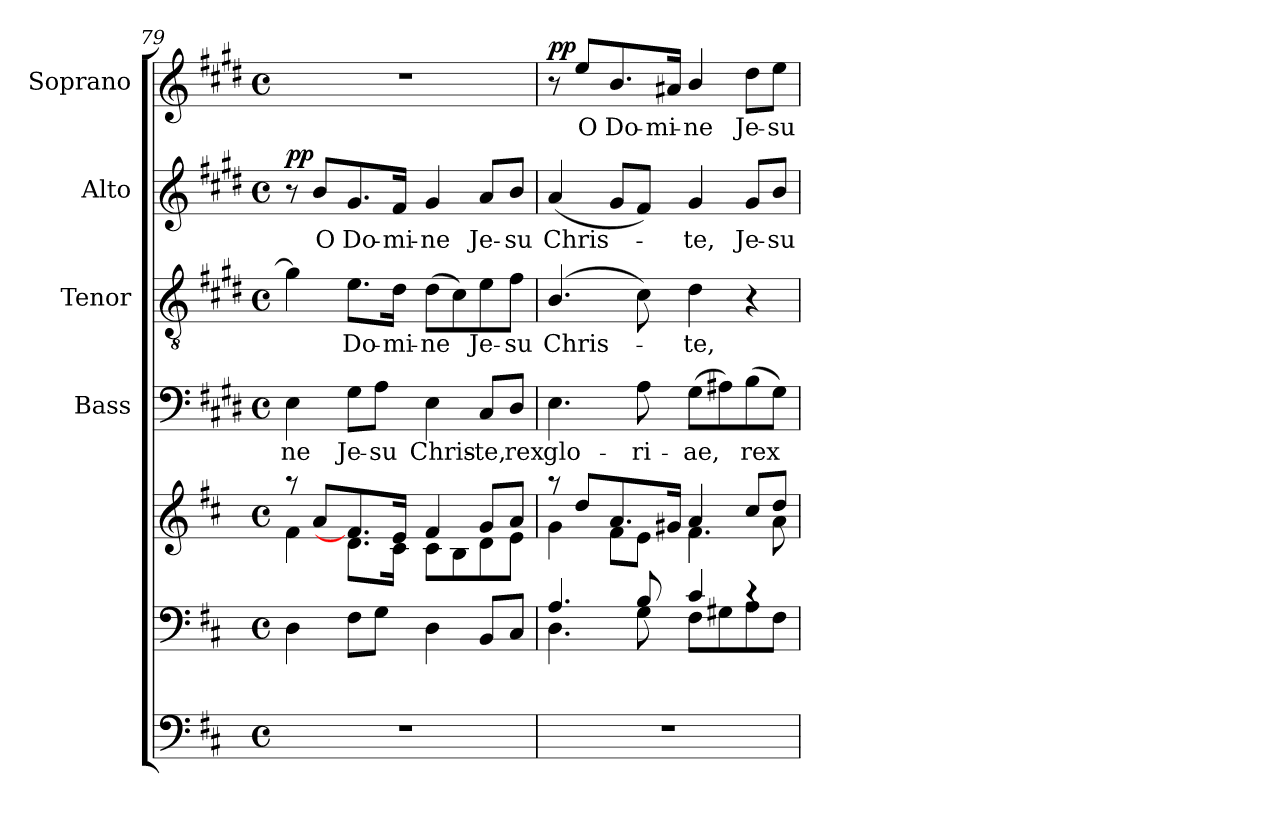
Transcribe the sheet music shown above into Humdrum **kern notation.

**kern	**kern	**kern	**kern	**text	**kern	**text	**kern	**text	**dynam	**kern	**text	**dynam
*part6	*part5	*part5	*part4	*part4	*part3	*part3	*part2	*part2	*part2	*part1	*part1	*part1
*staff7	*staff6	*staff5	*staff4	*staff4	*staff3	*staff3	*staff2	*staff2	*staff2	*staff1	*staff1	*staff1
*	*	*	*I"Bass	*	*I"Tenor	*	*I"Alto	*	*	*I"Soprano	*	*
*	*	*	*I'B	*	*I'T	*	*I'A	*	*	*I'S	*	*
*clefF4	*clefF4	*clefG2	*clefF4	*	*clefGv2	*	*clefG2	*	*	*clefG2	*	*
*	*	*	*ITrd1c2	*	*ITrd1c2	*	*ITrd1c2	*	*	*ITrd1c2	*	*
*k[f#c#]	*k[f#c#]	*k[f#c#]	*k[f#c#]	*	*k[f#c#]	*	*k[f#c#]	*	*	*k[f#c#]	*	*
*D:	*D:	*D:	*D:	*	*D:	*	*D:	*	*	*D:	*	*
*M4/4	*M4/4	*M4/4	*M4/4	*	*M4/4	*	*M4/4	*	*	*M4/4	*	*
*met(c)	*met(c)	*met(c)	*met(c)	*	*met(c)	*	*met(c)	*	*	*met(c)	*	*
=79	=79	=79	=79	=79	=79	=79	=79	=79	=79	=79	=79	=79
*	*	*^	*	*	*	*	*	*	*	*	*	*
!	!	!	!	!	!	!	!	!	!	!LO:DY:b	!	!	!
1r	4D\	8raa	4f#\	4D\	-ne	4f#\]	.	8r	.	pp	1r	.	.
.	.	8a/L	.	.	.	.	.	8a/L	O	.	.	.	.
.	8F#\L	8.f#/]	8.d\L	8F#\L	Je-	8.d\L	Do-	8.f#/	Do-	.	.	.	.
.	8G\J	.	.	8G\J	-su	.	.	.	.	.	.	.	.
.	.	16e/Jk	16c#\Jk	.	.	16c#\Jk	-mi-	16e/Jk	-mi-	.	.	.	.
.	4D\	4f#/	8c#\L	4D\	Chris-	(8c#\L	-ne	4f#/	-ne	.	.	.	.
.	.	.	8B\	.	.	8B\)	.	.	.	.	.	.	.
.	8BB/L	8g/L	8d\	8BB/L	-te,	8d\	Je-	8g/L	Je-	.	.	.	.
.	8C#/J	8a/J	8e\J	8C#/J	rex	8e\J	-su	8a/J	-su	.	.	.	.
!!LO:PB:g=z
=80	=80	=80	=80	=80	=80	=80	=80	=80	=80	=80	=80	=80	=80
*	*^	*	*	*	*	*	*	*	*	*	*	*	*
!	!	!	!	!	!	!	!	!	!	!	!	!	!	!LO:DY:b
1r	4.A/	4.D\	8raa	4g\	4.D\	glo-	(4.A/	Chris-	(4g/	Chris-	.	8r	.	pp
.	.	.	8dd/L	.	.	.	.	.	.	.	.	8dd/L	O	.
.	.	.	8.a/	8f#\L	.	.	.	.	8f#/L	.	.	8.a/	Do-	.
.	8B/	8G\	.	8e\J	8G\	-ri-	8B\)	.	8e/J)	.	.	.	.	.
.	.	.	16g#X/Jk	.	.	.	.	.	.	.	.	16g#X/Jk	-mi-	.
.	4c#/	8F#\L	4a/	4.f#\	(8F#\L	-ae,	4c#\	-te,	4f#/	-te,	.	4a/	-ne	.
.	.	8G#X\	.	.	8G#X\)	.	.	.	.	.	.	.	.	.
.	4rc	8A\	8cc#/L	.	(8A\	rex	4r	.	8f#/L	Je-	.	8cc#\L	Je-	.
.	.	8F#\J	8dd/J	8a\	8F#\J)	.	.	.	8a/J	-su	.	8dd\J	-su	.
*	*v	*v	*	*	*	*	*	*	*	*	*	*	*	*
*	*	*v	*v	*	*	*	*	*	*	*	*	*	*
=	=	=	=	=	=	=	=	=	=	=	=	=
*-	*-	*-	*-	*-	*-	*-	*-	*-	*-	*-	*-	*-
